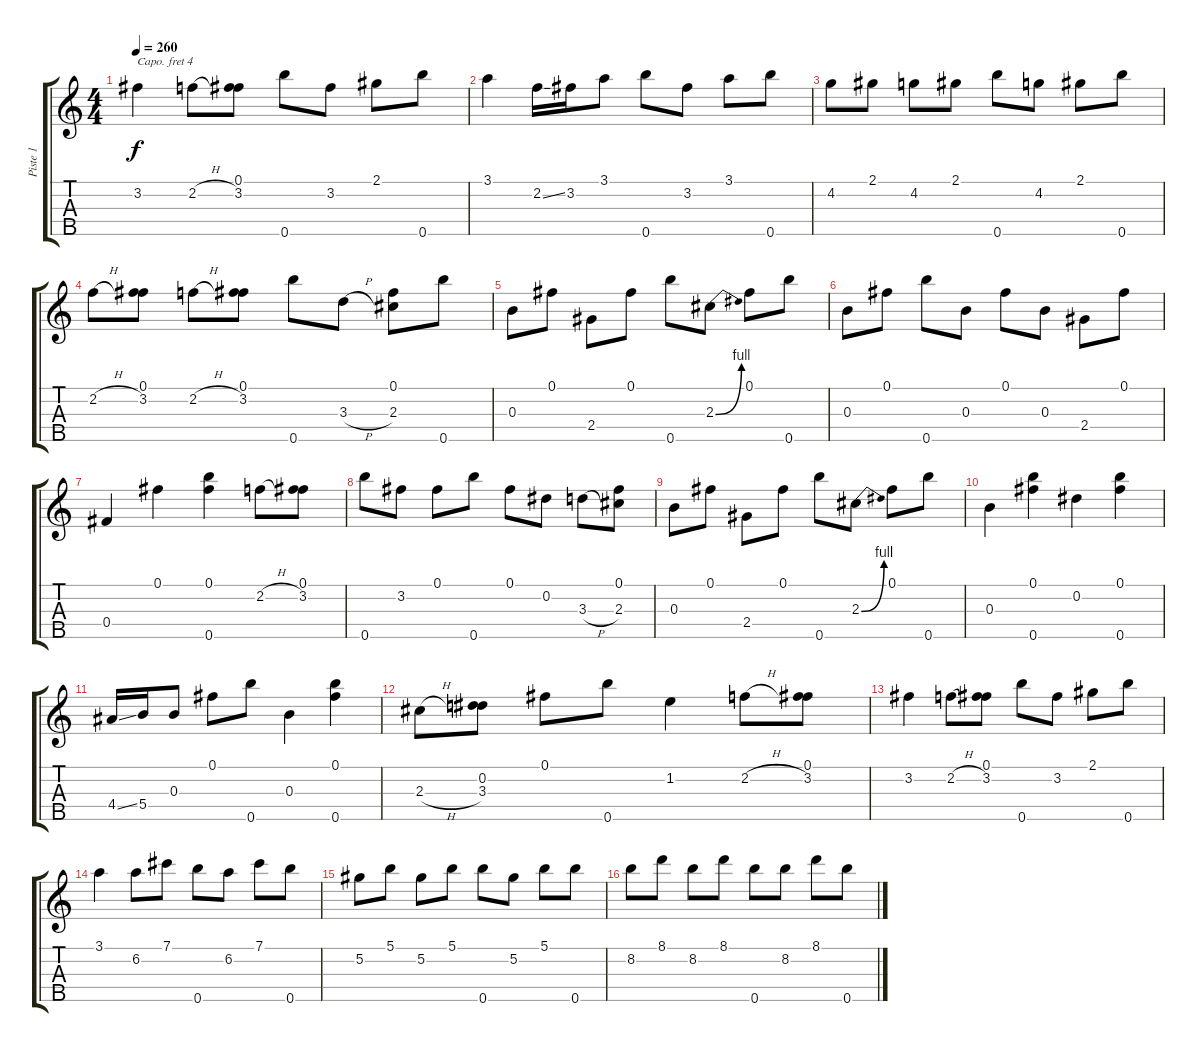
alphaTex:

\track ("Piste 1" "Piste 1") {instrument banjo}
\staff {score tabs}
\capo 4
\tuning (D4 B3 G3 D3 G4) {hide}
\displaytranspose 12
\ts (4 4)
\tempo 260
\clef g2
\ks c
3.2.4{dy f} 2.2{h}.8 (0.1 3.2).8 0.5.8 3.2.8 2.1.8 0.5.8 |
3.1.4 2.2{ss}.16 3.2.16 3.1.8 0.5.8 3.2.8 3.1.8 0.5.8 |
4.2.8 2.1.8 4.2.8 2.1.8 0.5.8 4.2.8 2.1.8 0.5.8 |
2.2{h}.8 (0.1 3.2).8 2.2{h}.8 (0.1 3.2).8 0.5.8 3.3{h}.8 (0.1 2.3).8 0.5.8 |
0.3.8 0.1.8 2.4.8 0.1.8 0.5.8 2.3{be (bend 0 0 60 4)}.8 0.1.8 0.5.8 |
0.3.8 0.1.8 0.5.8 0.3.8 0.1.8 0.3.8 2.4.8 0.1.8 |
0.4.4 0.1.4 (0.1 0.5).4 2.2{h}.8 (0.1 3.2).8 |
0.5.8 3.2.8 0.1.8 0.5.8 0.1.8 0.2.8 3.3{h}.8 (0.1 2.3).8 |
0.3.8 0.1.8 2.4.8 0.1.8 0.5.8 2.3{be (bend 0 0 60 4)}.8 0.1.8 0.5.8 |
0.3.4 (0.1 0.5).4 0.2.4 (0.1 0.5).4 |
4.4{ss}.16 5.4.16 0.3.8 0.1.8 0.5.8 0.3.4 (0.1 0.5).4 |
2.3{h}.8 (0.2 3.3).8 0.1.8 0.5.8 1.2.4 2.2{h}.8 (0.1 3.2).8 |
3.2.4 2.2{h}.8 (0.1 3.2).8 0.5.8 3.2.8 2.1.8 0.5.8 |
3.1.4 6.2.8 7.1.8 0.5.8 6.2.8 7.1.8 0.5.8 |
5.2.8 5.1.8 5.2.8 5.1.8 0.5.8 5.2.8 5.1.8 0.5.8 |
8.2.8 8.1.8 8.2.8 8.1.8 0.5.8 8.2.8 8.1.8 0.5.8
